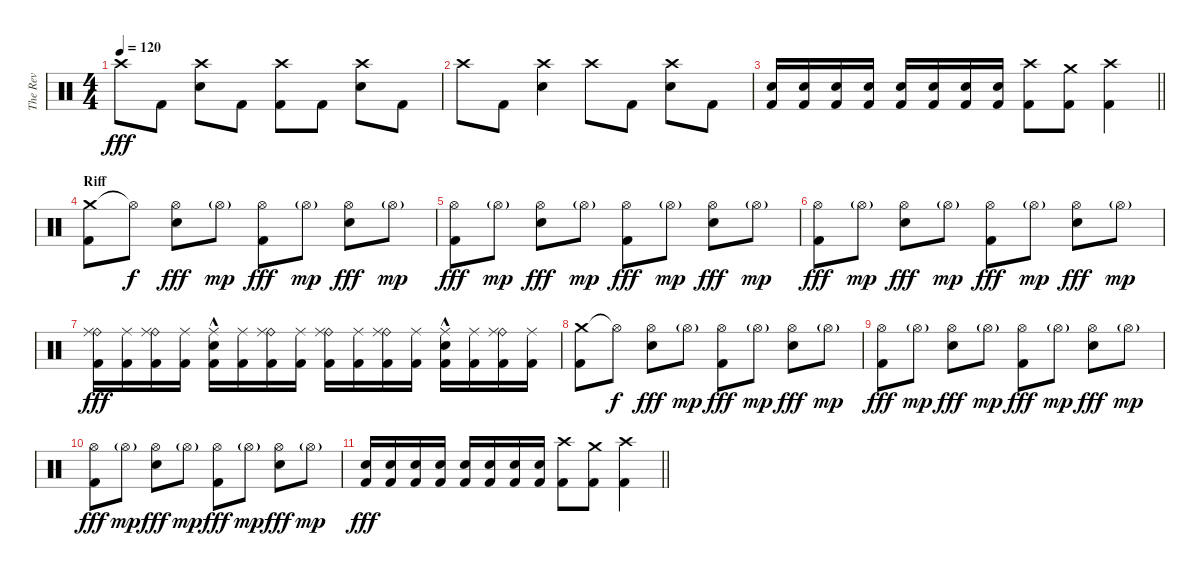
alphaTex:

\track ("The Rev" "The Rev") {instrument percussion}
\staff {score}
\articulation defaults
\ts (4 4)
\tempo 120
\clef neutral
\ks c "Crash high (hit)".8{dy fff} "Kick (hit) 2".8
("Crash high (hit)" "Snare (hit) 2").8 "Kick (hit) 2".8 ("Crash high (hit)" "Kick (hit) 2").8 "Kick (hit) 2".8 ("Crash high (hit)" "Snare (hit) 2").8 "Kick (hit) 2".8 |
"Crash high (hit)".8 "Kick (hit) 2".8 ("Crash high (hit)" "Snare (hit) 2").4 "Crash high (hit)".8 "Kick (hit) 2".8 ("Crash high (hit)" "Snare (hit) 2").8 "Kick (hit) 2".8 |
\barLineRight lightlight
("Snare (hit) 2" "Kick (hit) 2").16 ("Snare (hit) 2" "Kick (hit) 2").16 ("Snare (hit) 2" "Kick (hit) 2").16 ("Snare (hit) 2" "Kick (hit) 2").16 ("Snare (hit) 2" "Kick (hit) 2").16 ("Snare (hit) 2" "Kick (hit) 2").16 ("Snare (hit) 2" "Kick (hit) 2").16 ("Snare (hit) 2" "Kick (hit) 2").16 ("Crash high (hit)" "Kick (hit) 2").8 ("Crash medium (hit)" "Kick (hit) 2").8 ("Crash high (hit)" "Kick (hit) 2").4 |
\section ("" "Riff")
("Crash medium (hit)" "Kick (hit) 2").8 "Hi-Hat (open)"{t}.8{dy f} ("Hi-Hat (open)" "Snare (hit) 2").8{dy fff} "Hi-Hat (open)"{g}.8{dy mp} ("Hi-Hat (open)" "Kick (hit) 2").8{dy fff} "Hi-Hat (open)"{g}.8{dy mp} ("Hi-Hat (open)" "Snare (hit) 2").8{dy fff} "Hi-Hat (open)"{g}.8{dy mp} |
("Hi-Hat (open)" "Kick (hit) 2").8{dy fff} "Hi-Hat (open)"{g}.8{dy mp} ("Hi-Hat (open)" "Snare (hit) 2").8{dy fff} "Hi-Hat (open)"{g}.8{dy mp} ("Hi-Hat (open)" "Kick (hit) 2").8{dy fff} "Hi-Hat (open)"{g}.8{dy mp} ("Hi-Hat (open)" "Snare (hit) 2").8{dy fff} "Hi-Hat (open)"{g}.8{dy mp} |
("Hi-Hat (open)" "Kick (hit) 2").8{dy fff} "Hi-Hat (open)"{g}.8{dy mp} ("Hi-Hat (open)" "Snare (hit) 2").8{dy fff} "Hi-Hat (open)"{g}.8{dy mp} ("Hi-Hat (open)" "Kick (hit) 2").8{dy fff} "Hi-Hat (open)"{g}.8{dy mp} ("Hi-Hat (open)" "Snare (hit) 2").8{dy fff} "Hi-Hat (open)"{g}.8{dy mp} |
("Ride (bell)" "Ride (middle)" "Kick (hit) 2").16{dy fff} ("Ride (middle)" "Kick (hit) 2").16 ("Ride (bell)" "Ride (middle)" "Kick (hit) 2").16 ("Ride (middle)" "Kick (hit) 2").16 ("Ride (middle)" "Snare (hit) 2"{hac} "Kick (hit) 2").16 ("Ride (middle)" "Kick (hit) 2").16 ("Ride (bell)" "Ride (middle)" "Kick (hit) 2").16 ("Ride (middle)" "Kick (hit) 2").16 ("Ride (bell)" "Ride (middle)" "Kick (hit) 2").16 ("Ride (middle)" "Kick (hit) 2").16 ("Ride (bell)" "Ride (middle)" "Kick (hit) 2").16 ("Ride (middle)" "Kick (hit) 2").16 ("Ride (middle)" "Snare (hit) 2"{hac} "Kick (hit) 2").16 ("Ride (middle)" "Kick (hit) 2").16 ("Ride (bell)" "Ride (middle)" "Kick (hit) 2").16 ("Ride (middle)" "Kick (hit) 2").16 |
("Crash medium (hit)" "Kick (hit) 2").8 "Hi-Hat (open)"{t}.8{dy f} ("Hi-Hat (open)" "Snare (hit) 2").8{dy fff} "Hi-Hat (open)"{g}.8{dy mp} ("Hi-Hat (open)" "Kick (hit) 2").8{dy fff} "Hi-Hat (open)"{g}.8{dy mp} ("Hi-Hat (open)" "Snare (hit) 2").8{dy fff} "Hi-Hat (open)"{g}.8{dy mp} |
("Hi-Hat (open)" "Kick (hit) 2").8{dy fff} "Hi-Hat (open)"{g}.8{dy mp} ("Hi-Hat (open)" "Snare (hit) 2").8{dy fff} "Hi-Hat (open)"{g}.8{dy mp} ("Hi-Hat (open)" "Kick (hit) 2").8{dy fff} "Hi-Hat (open)"{g}.8{dy mp} ("Hi-Hat (open)" "Snare (hit) 2").8{dy fff} "Hi-Hat (open)"{g}.8{dy mp} |
("Hi-Hat (open)" "Kick (hit) 2").8{dy fff} "Hi-Hat (open)"{g}.8{dy mp} ("Hi-Hat (open)" "Snare (hit) 2").8{dy fff} "Hi-Hat (open)"{g}.8{dy mp} ("Hi-Hat (open)" "Kick (hit) 2").8{dy fff} "Hi-Hat (open)"{g}.8{dy mp} ("Hi-Hat (open)" "Snare (hit) 2").8{dy fff} "Hi-Hat (open)"{g}.8{dy mp} |
\barLineRight lightlight
("Snare (hit) 2" "Kick (hit) 2").16{dy fff} ("Snare (hit) 2" "Kick (hit) 2").16 ("Snare (hit) 2" "Kick (hit) 2").16 ("Snare (hit) 2" "Kick (hit) 2").16 ("Snare (hit) 2" "Kick (hit) 2").16 ("Snare (hit) 2" "Kick (hit) 2").16 ("Snare (hit) 2" "Kick (hit) 2").16 ("Snare (hit) 2" "Kick (hit) 2").16 ("Crash high (hit)" "Kick (hit) 2").8 ("Crash medium (hit)" "Kick (hit) 2").8 ("Crash high (hit)" "Kick (hit) 2").4
